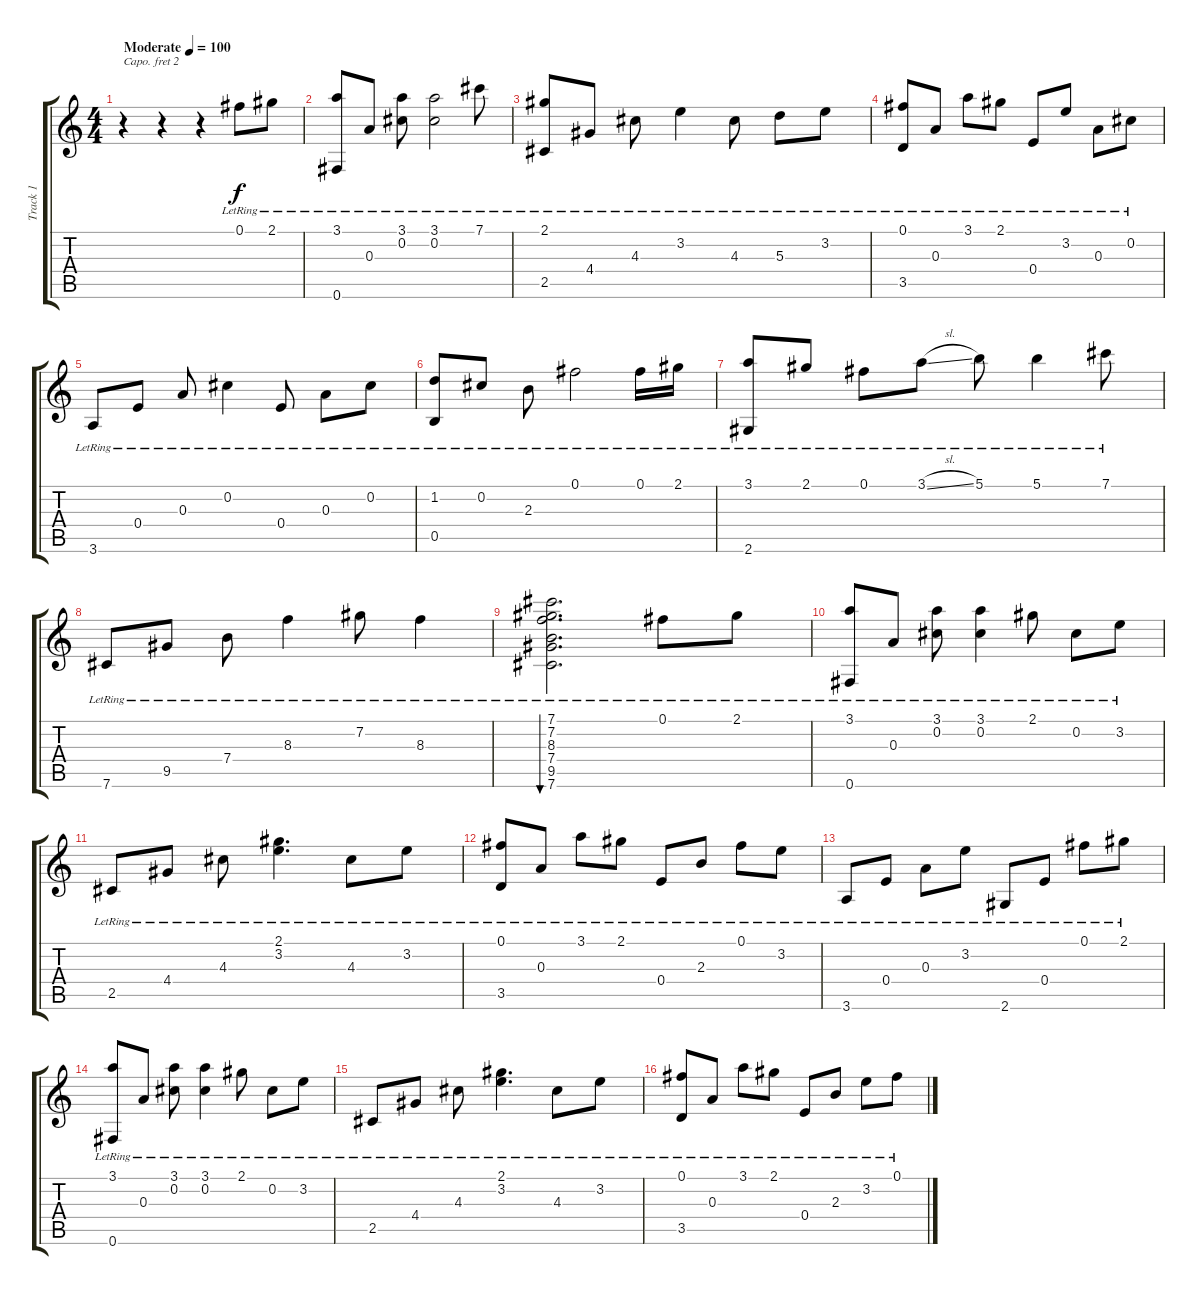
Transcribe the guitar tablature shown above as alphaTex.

\track ("Track 1" "Track 1") {instrument acousticguitarnylon}
\staff {score tabs}
\capo 2
\tuning (E4 B3 G3 D3 A2 E2) {hide}
\ts (4 4)
\tempo (100 "Moderate")
\clef g2
\ks c
r.4{dy f instrument acousticguitarnylon} r.4 r.4 0.1{lr}.8 2.1{lr}.8 |
(3.1{lr} 0.6{lr}).8 0.3{lr}.8 (3.1{lr} 0.2{lr}).8 (3.1{lr} 0.2{lr}).2 7.1{lr}.8 |
(2.1{lr} 2.5{lr}).8 4.4{lr}.8 4.3{lr}.8 3.2{lr}.4 4.3{lr}.8 5.3{lr}.8 3.2{lr}.8 |
(0.1{lr} 3.5{lr}).8 0.3{lr}.8 3.1{lr}.8 2.1{lr}.8 0.4{lr}.8 3.2{lr}.8 0.3{lr}.8 0.2{lr}.8 |
3.6{lr}.8 0.4{lr}.8 0.3{lr}.8 0.2{lr}.4 0.4{lr}.8 0.3{lr}.8 0.2{lr}.8 |
(1.2{lr} 0.5{lr}).8 0.2{lr}.8 2.3{lr}.8 0.1{lr}.2 0.1{lr}.16 2.1{lr}.16 |
(3.1{lr} 2.6{lr}).8 2.1{lr}.8 0.1{lr}.8 3.1{sl lr}.8 5.1{lr}.8 5.1{lr}.4 7.1{lr}.8 |
7.6{lr}.8 9.5{lr}.8 7.4{lr}.8 8.3{lr}.4 7.2{lr}.8 8.3{lr}.4 |
(7.1{lr} 7.2{lr} 8.3{lr} 7.4{lr} 9.5{lr} 7.6{lr}).2{d bu 240} 0.1{lr}.8 2.1{lr}.8 |
(3.1{lr} 0.6{lr}).8 0.3{lr}.8 (3.1{lr} 0.2{lr}).8 (3.1{lr} 0.2{lr}).4 2.1{lr}.8 0.2{lr}.8 3.2{lr}.8 |
2.5{lr}.8 4.4{lr}.8 4.3{lr}.8 (2.1{lr} 3.2{lr}).4{d} 4.3{lr}.8 3.2{lr}.8 |
(0.1{lr} 3.5{lr}).8 0.3{lr}.8 3.1{lr}.8 2.1{lr}.8 0.4{lr}.8 2.3{lr}.8 0.1{lr}.8 3.2{lr}.8 |
3.6{lr}.8 0.4{lr}.8 0.3{lr}.8 3.2{lr}.8 2.6{lr}.8 0.4{lr}.8 0.1{lr}.8 2.1{lr}.8 |
(3.1{lr} 0.6{lr}).8 0.3{lr}.8 (3.1{lr} 0.2{lr}).8 (3.1{lr} 0.2{lr}).4 2.1{lr}.8 0.2{lr}.8 3.2{lr}.8 |
2.5{lr}.8 4.4{lr}.8 4.3{lr}.8 (2.1{lr} 3.2{lr}).4{d} 4.3{lr}.8 3.2{lr}.8 |
(0.1{lr} 3.5{lr}).8 0.3{lr}.8 3.1{lr}.8 2.1{lr}.8 0.4{lr}.8 2.3{lr}.8 3.2{lr}.8 0.1{lr}.8
